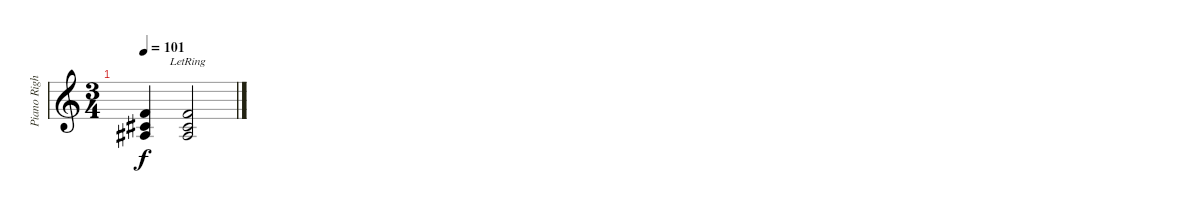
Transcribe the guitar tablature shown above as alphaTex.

\track ("Piano Right" "Piano Righ") {instrument acousticgrandpiano}
\staff {score}
\tuning (E4 B3 G3 D3 A2 E2) {hide}
\ts (3 4)
\tempo 101
\clef g2
\ks c
(1.1{t} 2.2{t} 3.3{t}).4{dy f} (1.1{lr} 2.2{lr} 3.3{lr}).2{bd 240}
